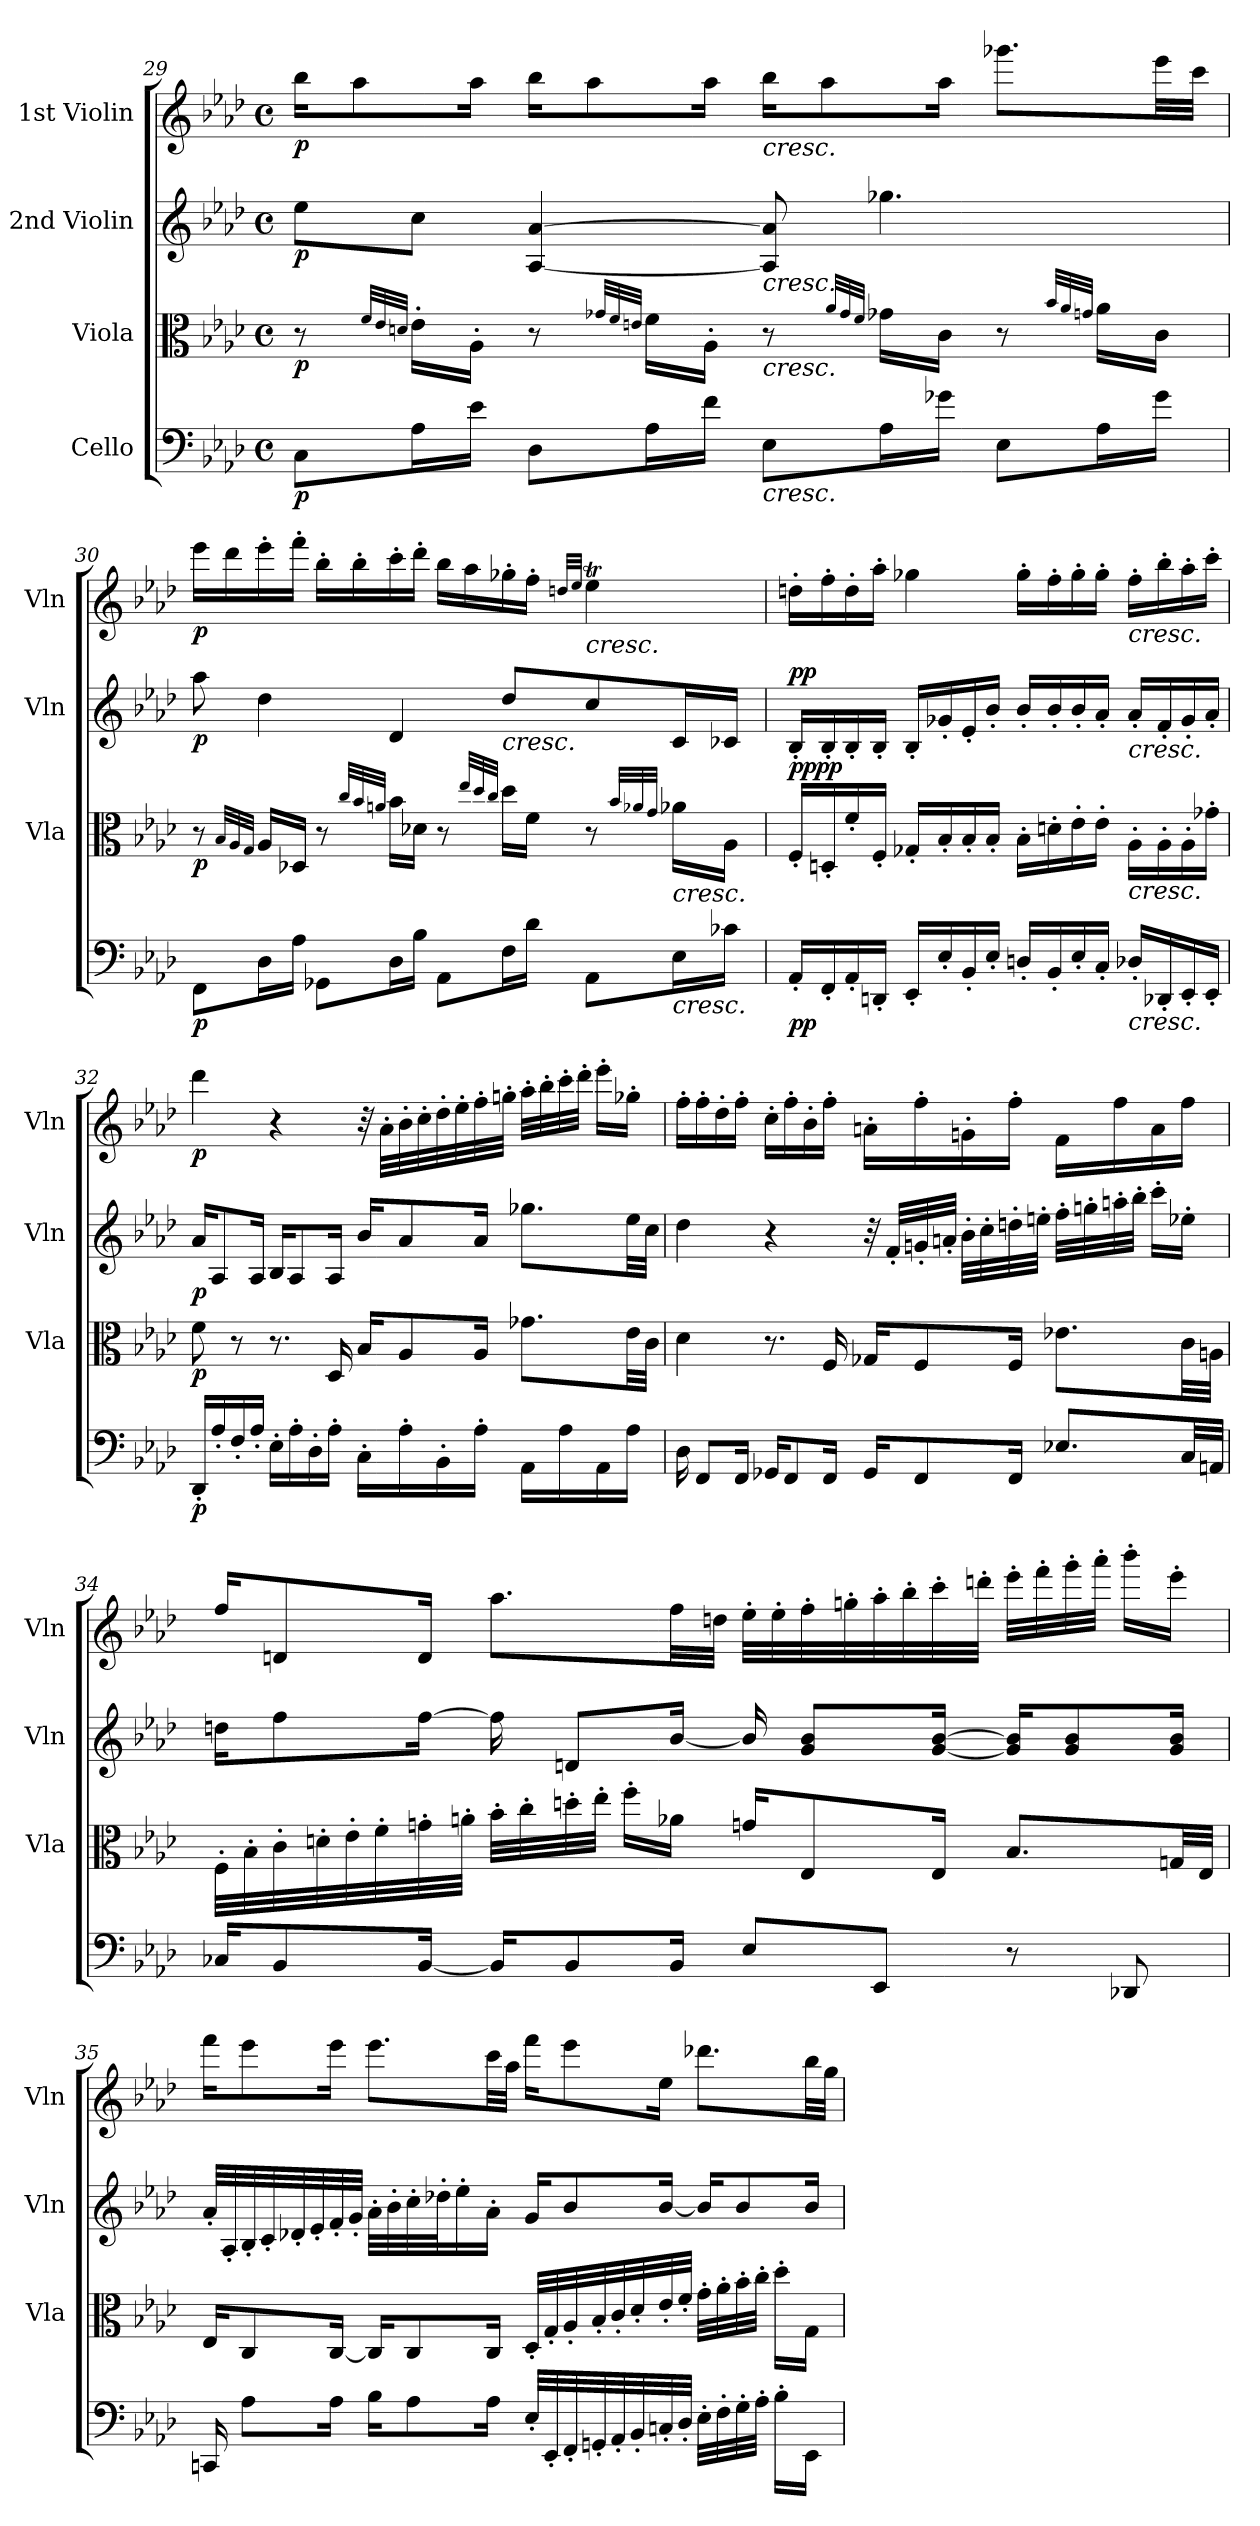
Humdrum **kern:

**kern	**dynam	**kern	**dynam	**kern	**dynam	**kern	**dynam
*part4	*part4	*part3	*part3	*part2	*part2	*part1	*part1
*staff4	*staff4	*staff3	*staff3	*staff2	*staff2	*staff1	*staff1
*I"Cello	*	*I"Viola	*	*I"2nd Violin	*	*I"1st Violin	*
*	*	*I'Vla	*	*I'Vln	*	*I'Vln	*
*clefF4	*	*clefC3	*	*clefG2	*	*clefG2	*
*k[b-e-a-d-]	*	*k[b-e-a-d-]	*	*k[b-e-a-d-]	*	*k[b-e-a-d-]	*
*A-:	*	*A-:	*	*A-:	*	*A-:	*
*M4/4	*	*M4/4	*	*M4/4	*	*M4/4	*
*met(c)	*	*met(c)	*	*met(c)	*	*met(c)	*
=29	=29	=29	=29	=29	=29	=29	=29
!	!LO:DY:b	!	!LO:DY:b	!	!LO:DY:b	!	!LO:DY:b
8C\L	p	8r	p	8ee-\L	p	16bb-\KL	p
.	.	.	.	.	.	8aa-\	.
.	.	32qf/LLL	.	.	.	.	.
.	.	32qe-/	.	.	.	.	.
.	.	32qdn/JJJ	.	.	.	.	.
16A-\L	.	16e-'\LL	.	8cc\J	.	.	.
16e-\JJ	.	16A-'\JJ	.	.	.	16aa-\Jk	.
8D-\L	.	8r	.	[4A-/ [4a-/	.	16bb-\KL	.
.	.	.	.	.	.	8aa-\	.
.	.	32qg-X/LLL	.	.	.	.	.
.	.	32qf/	.	.	.	.	.
.	.	32qen/JJJ	.	.	.	.	.
16A-\L	.	16f\LL	.	.	.	.	.
16f\JJ	.	16A-'\JJ	.	.	.	16aa-\Jk	.
!	!	!	!	!	!	!LO:TX:b:i:t=cresc.	!
!	!	!	!	!LO:TX:b:i:t=cresc.	!	!	!
!	!	!LO:TX:b:i:t=cresc.	!	!	!	!	!
!LO:TX:b:i:t=cresc.	!	!	!	!	!	!	!
8E-\L	.	8r	.	8A-/] 8a-/]	.	16bb-\KL	.
.	.	.	.	.	.	8aa-\	.
.	.	32qa-/LLL	.	.	.	.	.
.	.	32qg-/	.	.	.	.	.
.	.	32qf/JJJ	.	.	.	.	.
16A-\L	.	16g-\LL	.	4.gg-X\	.	.	.
16g-X\JJ	.	16c\JJ	.	.	.	16aa-\Jk	.
8E-\L	.	8r	.	.	.	8.ggg-X\L	.
.	.	32qb-/LLL	.	.	.	.	.
.	.	32qa-/	.	.	.	.	.
.	.	32qgn/JJJ	.	.	.	.	.
16A-\L	.	16a-\LL	.	.	.	.	.
16g-\JJ	.	16c\JJ	.	.	.	32eee-\LL	.
.	.	.	.	.	.	32ccc\JJJ	.
=30	=30	=30	=30	=30	=30	=30	=30
*	*	*	*	*	*	*^	*
!	!LO:DY:b	!	!LO:DY:b	!	!LO:DY:b	!	!	!LO:DY:b
8FF\L	p	8r	p	8aa-\	p	16eee-\LL	2.ryy	p
.	.	.	.	.	.	16ddd-\	.	.
.	.	32qB-/LLL	.	.	.	.	.	.
.	.	32qA-/	.	.	.	.	.	.
.	.	32qG/JJJ	.	.	.	.	.	.
16D-\L	.	16A-/LL	.	4dd-\	.	16eee-'\	.	.
16A-\JJ	.	16D-X/JJ	.	.	.	16fff'\JJ	.	.
8GG-X\L	.	8r	.	.	.	16bb-'\LL	.	.
.	.	.	.	.	.	16bb-'\	.	.
.	.	32qcc/LLL	.	.	.	.	.	.
.	.	32qb-/	.	.	.	.	.	.
.	.	32qan/JJJ	.	.	.	.	.	.
16D-\L	.	16b-\LL	.	4d-/	.	16ccc'\	.	.
16B-\JJ	.	16d-X\JJ	.	.	.	16ddd-'\JJ	.	.
8AA-\L	.	8r	.	.	.	16bb-\LL	.	.
.	.	.	.	.	.	16aa-\	.	.
.	.	32qee-/LLL	.	.	.	.	.	.
.	.	32qdd-/	.	.	.	.	.	.
.	.	32qcc/JJJ	.	.	.	.	.	.
!	!	!	!	!LO:TX:b:i:t=cresc.	!	!	!	!
16F\L	.	16dd-\LL	.	8dd-/L	.	16gg-X'\	.	.
16d-\JJ	.	16f\JJ	.	.	.	16ff'\JJ	.	.
.	.	.	.	.	.	.	32qddn/LLL	.
.	.	.	.	.	.	.	32qee-/JJJ	.
!	!	!	!	!	!	!LO:TX:b:i:t=cresc.	!	!
8AA-\L	.	8r	.	8cc/	.	4ee-T\	32ee-\LLLyy	.
.	.	.	.	.	.	.	32ff\yy	.
.	.	.	.	.	.	.	32ee-\yy	.
.	.	.	.	.	.	.	32ff\yy	.
.	.	32qb-/LLL	.	.	.	.	.	.
.	.	32qa-X/	.	.	.	.	.	.
.	.	32qg/JJJ	.	.	.	.	.	.
!	!	!LO:TX:b:i:t=cresc.	!	!	!	!	!	!
!LO:TX:b:i:t=cresc.	!	!	!	!	!	!	!	!
16E-\L	.	16a-\LL	.	16c/L	.	.	32ee-\yy	.
.	.	.	.	.	.	.	32ff\yy	.
16c-X\JJ	.	16A-\JJ	.	16c-X/JJ	.	.	32dd\yy	.
.	.	.	.	.	.	.	32ee-\JJJyy	.
=31	=31	=31	=31	=31	=31	=31	=31	=31
!	!LO:DY:b	!	!LO:DY:b	!	!	!	!	!
!	!	!	!LO:DY:n=1:a	!	!LO:DY:a	!	!	!
*	*	*	*	*	*	*v	*v	*
16AA-'/LL	pp	16F'/LL	pp pp	16B-'/LL	pp	16ddn'\LL	.
16FF'/	.	16Dn'/	.	16B-'/	.	16ff'\	.
16AA-'/	.	16f'/	.	16B-'/	.	16dd'\	.
16DDn'/JJ	.	16F'/JJ	.	16B-'/JJ	.	16aa-'\JJ	.
16EE-'/LL	.	16G-X'/LL	.	16B-'/LL	.	4gg-X\	.
16E-'/	.	16B-'/	.	16g-X'/	.	.	.
16BB-'/	.	16B-'/	.	16e-'/	.	.	.
16E-'/JJ	.	16B-'/JJ	.	16b-'/JJ	.	.	.
16Dn'/LL	.	16B-'\LL	.	16b-'/LL	.	16gg-'\LL	.
16BB-'/	.	16dn'\	.	16b-'/	.	16ff'\	.
16E-'/	.	16e-'\	.	16b-'/	.	16gg-'\	.
16C'/JJ	.	16e-'\JJ	.	16a-'/JJ	.	16gg-'\JJ	.
!	!	!	!	!	!	!LO:TX:b:i:t=cresc.	!
!	!	!	!	!LO:TX:b:i:t=cresc.	!	!	!
!	!	!LO:TX:b:i:t=cresc.	!	!	!	!	!
!LO:TX:b:i:t=cresc.	!	!	!	!	!	!	!
16D-X'/LL	.	16A-'\LL	.	16a-'/LL	.	16ff'\LL	.
16DD-X'/	.	16A-'\	.	16f'/	.	16bb-'\	.
16EE-'/	.	16A-'\	.	16g-'/	.	16aa-'\	.
16EE-'/JJ	.	16g-X'\JJ	.	16a-'/JJ	.	16ccc'\JJ	.
=32	=32	=32	=32	=32	=32	=32	=32
!	!LO:DY:b	!	!LO:DY:b	!	!LO:DY:b	!	!LO:DY:b
16DD-'/LL	p	8f\	p	16a-/KL	p	4ddd-\	p
16A-'/	.	.	.	8A-/	.	.	.
16F'/	.	8r	.	.	.	.	.
16A-'/JJ	.	.	.	16A-/Jk	.	.	.
16E-'\LL	.	8.r	.	16B-/KL	.	4r	.
16A-'\	.	.	.	8A-/	.	.	.
16D-'\	.	.	.	.	.	.	.
16A-'\JJ	.	16D-/	.	16A-/Jk	.	.	.
16C'\LL	.	16B-/KL	.	16b-/KL	.	32r	.
.	.	.	.	.	.	32a-'\LLL	.
16A-'\	.	8A-/	.	8a-/	.	32b-'\	.
.	.	.	.	.	.	32cc'\	.
16BB-'\	.	.	.	.	.	32dd-'\	.
.	.	.	.	.	.	32ee-'\	.
16A-'\JJ	.	16A-/Jk	.	16a-/Jk	.	32ff'\	.
.	.	.	.	.	.	32ggn'\JJJ	.
16AA-\LL	.	8.g-X\L	.	8.gg-X\L	.	32aa-'\LLL	.
.	.	.	.	.	.	32bb-'\	.
16A-\	.	.	.	.	.	32ccc'\	.
.	.	.	.	.	.	32ddd-'\JJJ	.
16AA-\	.	.	.	.	.	16eee-'\LL	.
16A-\JJ	.	32e-\LL	.	32ee-\LL	.	16gg-X'\JJ	.
.	.	32c\JJJ	.	32cc\JJJ	.	.	.
=33	=33	=33	=33	=33	=33	=33	=33
16D-\	.	4d-\	.	4dd-\	.	16ff'\LL	.
8FF/L	.	.	.	.	.	16ff'\	.
.	.	.	.	.	.	16dd-'\	.
16FF/Jk	.	.	.	.	.	16ff'\JJ	.
16GG-X/KL	.	8.r	.	4r	.	16cc'\LL	.
8FF/	.	.	.	.	.	16ff'\	.
.	.	.	.	.	.	16b-'\	.
16FF/Jk	.	16F/	.	.	.	16ff'\JJ	.
16GG-/KL	.	16G-X/KL	.	32r	.	16an'\LL	.
.	.	.	.	32f'/LLL	.	.	.
8FF/	.	8F/	.	32gn'/	.	16ff'\	.
.	.	.	.	32an'/JJJ	.	.	.
.	.	.	.	32b-'\LLL	.	16gn'\	.
.	.	.	.	32cc'\	.	.	.
16FF/Jk	.	16F/Jk	.	32ddn'\	.	16ff'\JJ	.
.	.	.	.	32een'\JJJ	.	.	.
8.E-X/L	.	8.e-X\L	.	32ff'\LLL	.	16f\LL	.
.	.	.	.	32ggn'\	.	.	.
.	.	.	.	32aan'\	.	16ff\	.
.	.	.	.	32bb-'\JJJ	.	.	.
.	.	.	.	16ccc'\LL	.	16a\	.
32C/LL	.	32c\LL	.	16ee-X'\JJ	.	16ff\JJ	.
32AAn/JJJ	.	32An\JJJ	.	.	.	.	.
=34	=34	=34	=34	=34	=34	=34	=34
16C-X/KL	.	32F'\LLL	.	16ddn\KL	.	16ff/KL	.
.	.	32B-'\	.	.	.	.	.
8BB-/	.	32c'\	.	8ff\	.	8dn/	.
.	.	32dn'\	.	.	.	.	.
.	.	32e-'\	.	.	.	.	.
.	.	32f'\	.	.	.	.	.
[16BB-/Jk	.	32gn'\	.	[16ff\Jk	.	16d/Jk	.
.	.	32an'\JJJ	.	.	.	.	.
16BB-/KL]	.	32b-'\LLL	.	16ff\]	.	8.aa-\L	.
.	.	32cc'\	.	.	.	.	.
8BB-/	.	32ddn'\	.	8dn/L	.	.	.
.	.	32ee-'\JJJ	.	.	.	.	.
.	.	16ff'\LL	.	.	.	.	.
16BB-/Jk	.	16a-X\JJ	.	[16b-/Jk	.	32ff\LL	.
.	.	.	.	.	.	32ddn\JJJ	.
8E-/L	.	16gn/KL	.	16b-/]	.	32ee-'\LLL	.
.	.	.	.	.	.	32ee-'\	.
.	.	8E-/	.	8g/ 8b-/L	.	32ff'\	.
.	.	.	.	.	.	32ggn'\	.
8EE-/J	.	.	.	.	.	32aa-'\	.
.	.	.	.	.	.	32bb-'\	.
.	.	16E-/Jk	.	[16g/ [16b-/Jk	.	32ccc'\	.
.	.	.	.	.	.	32dddn'\JJJ	.
8r	.	8.B-/L	.	16g/] 16b-/]KL	.	32eee-'\LLL	.
.	.	.	.	.	.	32fff'\	.
.	.	.	.	8g/ 8b-/	.	32ggg'\	.
.	.	.	.	.	.	32aaa-'\JJJ	.
8DD-X/	.	.	.	.	.	16bbb-'\LL	.
.	.	32Gn/LL	.	16g/ 16b-/Jk	.	16eee-'\JJ	.
.	.	32E-/JJJ	.	.	.	.	.
=35	=35	=35	=35	=35	=35	=35	=35
16CCn/	.	16E-/KL	.	32a-'/LLL	.	16fff\KL	.
.	.	.	.	32A-'/	.	.	.
8A-\L	.	8C/	.	32B-'/	.	8eee-\	.
.	.	.	.	32c'/	.	.	.
.	.	.	.	32d-X'/	.	.	.
.	.	.	.	32e-'/	.	.	.
16A-\Jk	.	[16C/Jk	.	32f'/	.	16eee-\Jk	.
.	.	.	.	32g'/JJJ	.	.	.
16B-\KL	.	16C/KL]	.	32a-'\LLL	.	8.eee-\L	.
.	.	.	.	32b-'\	.	.	.
8A-\	.	8C/	.	32cc'\	.	.	.
.	.	.	.	32dd-X'\J	.	.	.
.	.	.	.	16ee-'\	.	.	.
16A-\Jk	.	16C/Jk	.	16a-'\JJ	.	32ccc\LL	.
.	.	.	.	.	.	32aa-\JJJ	.
32E-'/LLL	.	32D-'/LLL	.	16g/KL	.	16fff\KL	.
32EE-'/	.	32G'/	.	.	.	.	.
32FF'/	.	32A-'/	.	8b-/	.	8eee-\	.
32GGn'/	.	32B-'/	.	.	.	.	.
32AA-'/	.	32c'/	.	.	.	.	.
32BB-'/	.	32d-'/	.	.	.	.	.
32Cn'/	.	32e-'/	.	[16b-/Jk	.	16ee-\Jk	.
32D-'/JJJ	.	32f'/JJJ	.	.	.	.	.
32E-'\LLL	.	32g'\LLL	.	16b-/KL]	.	8.ddd-X\L	.
32F'\	.	32a-'\	.	.	.	.	.
32G'\	.	32b-'\	.	8b-/	.	.	.
32A-'\JJJ	.	32cc'\JJJ	.	.	.	.	.
16B-'\LL	.	16dd-'\LL	.	.	.	.	.
16EE-\JJ	.	16G\JJ	.	16b-/Jk	.	32bb-\LL	.
.	.	.	.	.	.	32gg\JJJ	.
=	=	=	=	=	=	=	=
*-	*-	*-	*-	*-	*-	*-	*-
